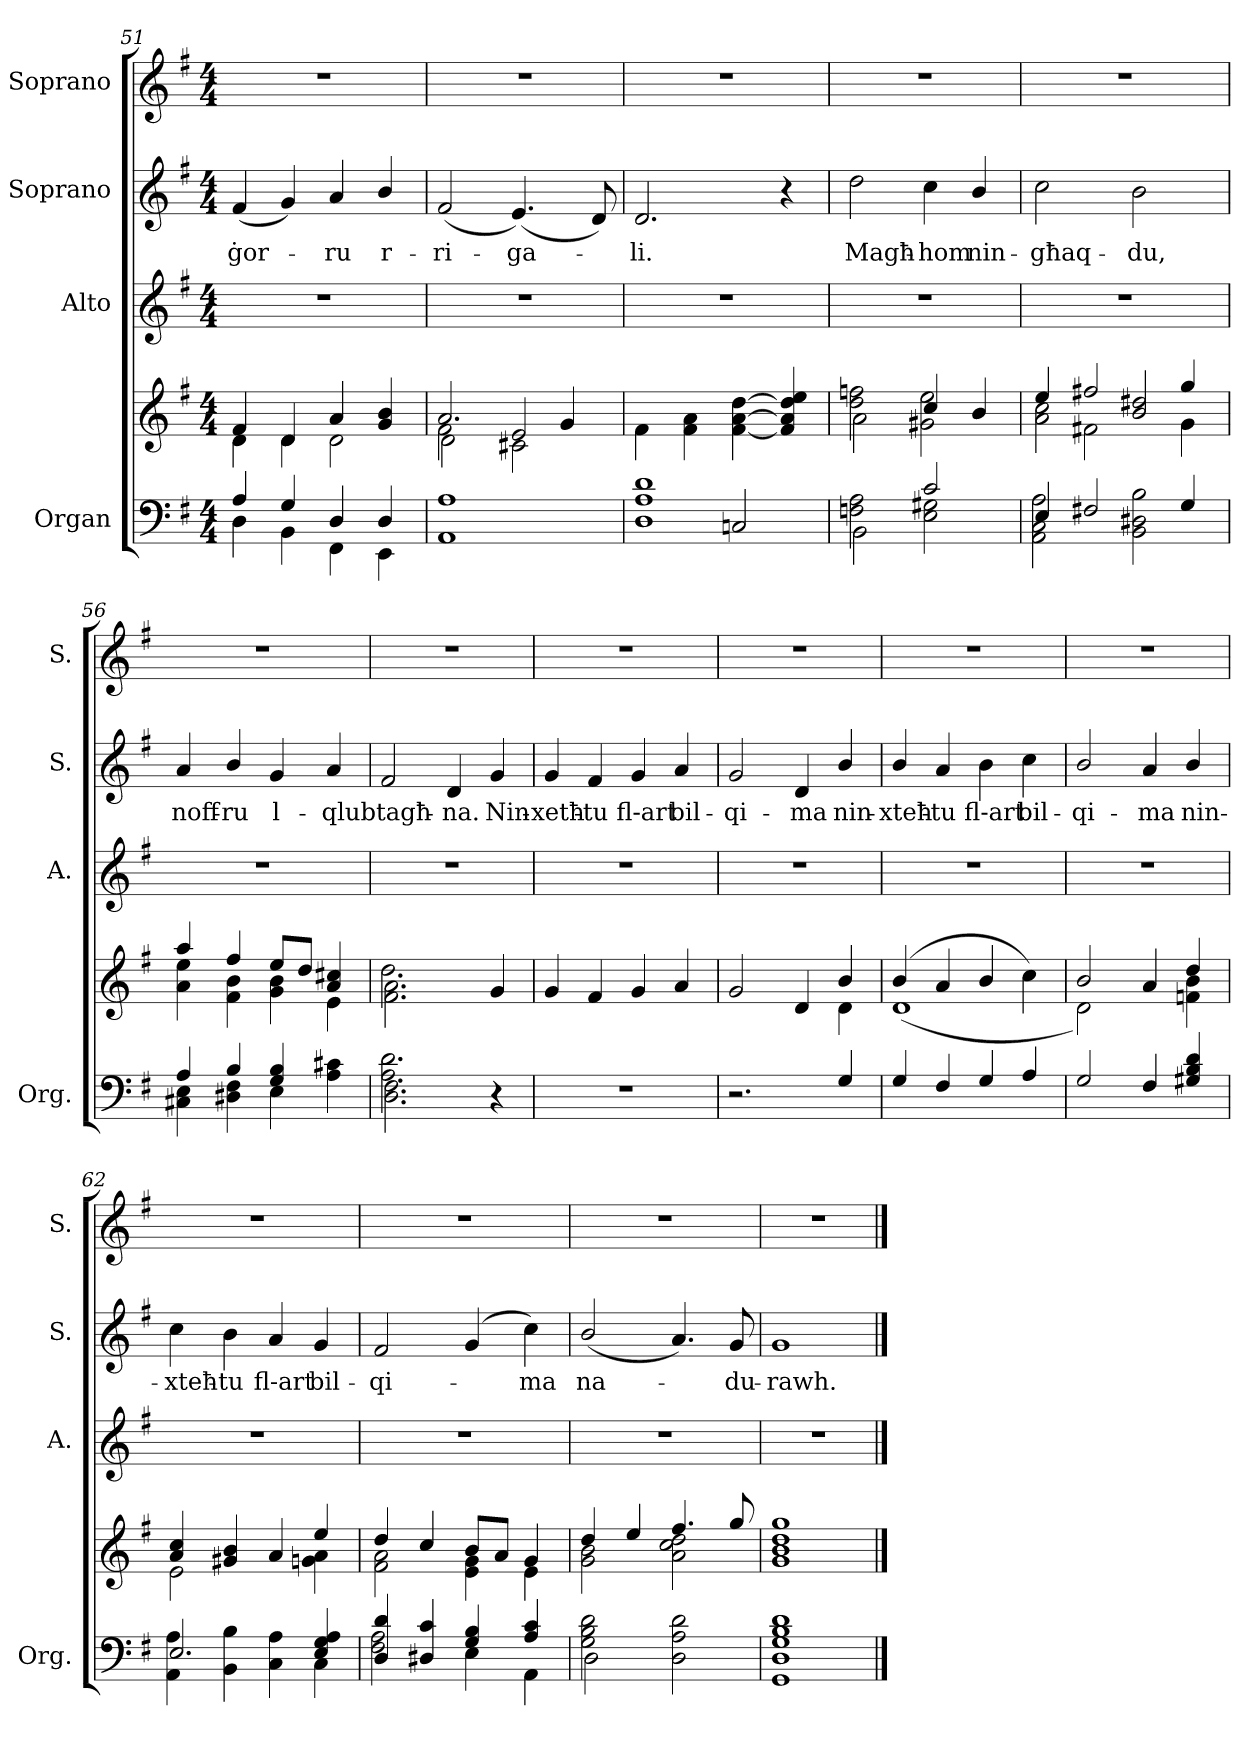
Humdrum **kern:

**kern	**kern	**kern	**kern	**text	**kern
*part4	*part4	*part3	*part2	*part2	*part1
*staff5	*staff4	*staff3	*staff2	*staff2	*staff1
*I"Organ	*	*I"Alto	*I"Soprano	*	*I"Soprano
*I'Org.	*	*I'A.	*I'S.	*	*I'S.
*clefF4	*clefG2	*clefG2	*clefG2	*	*clefG2
*k[f#]	*k[f#]	*k[f#]	*k[f#]	*	*k[f#]
*G:	*G:	*G:	*G:	*	*G:
*M4/4	*M4/4	*M4/4	*M4/4	*	*M4/4
=51	=51	=51	=51	=51	=51
*^	*^	*	*	*	*
4A/	4D\	4f#/	4d\	1r	(<4f#/	-ġor-	1r
4G/	4BB\	4d/	4d\	.	4g/)	.	.
4D/	4FF#\	4a/	2d\	.	4a/	-ru	.
4D/	4EE\	4g/ 4b/	.	.	4b/	r-	.
*v	*v	*	*	*	*	*	*
!!LO:LB:g=z
=52	=52	=52	=52	=52	=52	=52
*	*	*^	*	*	*	*
1AA 1A	2.a/	2f#\	2d\	1r	(<2f#/	-ri-	1r
.	.	2e/	2c#X\	.	(<4.e/)	-ga-	.
.	4g/	.	.	.	.	.	.
.	.	.	.	.	8d/)	.	.
*	*v	*v	*v	*	*	*	*
=53	=53	=53	=53	=53	=53
*^	*	*	*	*	*
1D 1A 1d	2ryy	4f#\	1r	2.d/	-li.	1r
.	.	4f#\ 4a\	.	.	.	.
.	2Cn/	[<4f#\ [>4a\ [>4dd\	.	.	.	.
.	.	4f#/] 4a/] 4dd/] 4ee/	.	4r	.	.
=54	=54	=54	=54	=54	=54	=54
*	*	*^	*	*	*	*
2Fn\ 2A\	2BB\	2dd\ 2ffn\	2a\	1r	2dd\	Magħ-	1r
2c/	2E\ 2G#X\	4cc/	2g#X\ 2ee\	.	4cc\	-hom	.
.	.	4b/	.	.	4b/	nin-	.
=55	=55	=55	=55	=55	=55	=55	=55
*	*	*	*^	*	*	*	*
4E/	2AA\ 2C\ 2A\	4ee/	4ryy	2a\ 2cc\	1r	2cc\	-għaq-	1r
2F#X/	.	2ff#X/	2f#X\	.	.	.	.	.
.	2BB\ 2D#X\ 2B\	.	.	2b/ 2dd#X/	.	2b\	-du,	.
4G/	.	4gg/	4g\	.	.	.	.	.
*	*	*	*v	*v	*	*	*	*
=56	=56	=56	=56	=56	=56	=56	=56
4A/	4C#X\ 4E\	4aa/	4a\ 4ee\	1r	4a/	noff-	1r
4B/	4D#X\ 4F#\	4ff#/	4f#\ 4b\	.	4b/	-ru	.
4G/ 4B/	4E\	8ee/L	4g\ 4b\	.	4g/	l-	.
.	.	8dd/J	.	.	.	.	.
4A\ 4c#X\	4ryy	4a/ 4cc#X/	4e\	.	4a/	-qlub	.
=57	=57	=57	=57	=57	=57	=57	=57
2.A\ 2.d\	2.D\ 2.F#\	2.dd\	2.f#\ 2.a\	1r	2f#/	tagħ-	1r
.	.	.	.	.	4d/	-na.	.
4r	4ryy	4g/	4ryy	.	4g/	Nin-	.
*v	*v	*	*	*	*	*	*
*	*v	*v	*	*	*	*
=58	=58	=58	=58	=58	=58
1r	4g/	1r	4g/	-xetħ-	1r
.	4f#/	.	4f#/	-tu	.
.	4g/	.	4g/	fl-art	.
.	4a/	.	4a/	bil-	.
!!LO:PB:g=z
=59	=59	=59	=59	=59	=59
*	*^	*	*	*	*
2.r	2g/	2.ryy	1r	2g/	-qi-	1r
.	4d/	.	.	4d/	-ma	.
4G/	4b/	4d\	.	4b/	nin-	.
=60	=60	=60	=60	=60	=60	=60
4G/	(>4b/	(<1d	1r	4b/	-xteħ-	1r
4F#/	4a/	.	.	4a/	-tu	.
4G/	4b/	.	.	4b\	fl-art	.
4A/	4cc\)	.	.	4cc\	bil-	.
=61	=61	=61	=61	=61	=61	=61
2G/	2b/	2d\)	1r	2b/	-qi-	1r
4F#/	4a/	4ryy	.	4a/	-ma	.
4G#X/ 4B/ 4d/	4dd/	4fn\ 4b\	.	4b/	nin-	.
=62	=62	=62	=62	=62	=62	=62
*^	*	*	*	*	*	*
2.E/	4AA\ 4A\	4a/ 4cc/	2e\	1r	4cc\	-xteħ-	1r
.	4BB\ 4B\	4g#X/ 4b/	.	.	4b\	-tu	.
.	4C\ 4A\	4a/	4ryy	.	4a/	fl-art	.
4E/ 4G/ 4A/	4C\	4ee/	4gn\ 4a\	.	4g/	bil-	.
=63	=63	=63	=63	=63	=63	=63	=63
4D/ 4d/	2F#\ 2A\	4dd/	2f#\ 2a\	1r	2f#/	-qi-	1r
4D#X/ 4c/	.	4cc/	.	.	.	.	.
4G/ 4B/	4E\	8b/L	4e\ 4g\	.	(<4g/	.	.
.	.	8a/J	.	.	.	.	.
4A/ 4c/	4AA\	4g/	4e\	.	4cc\)	-ma	.
=64	=64	=64	=64	=64	=64	=64	=64
2G\ 2B\ 2d\	2D\	4dd/	2g\ 2b\	1r	(<2b/	na-	1r
.	.	4ee/	.	.	.	.	.
2D\ 2A\ 2d\	2ryy	4.ff#/	2a\ 2cc\ 2dd\	.	4.a/)	.	.
.	.	8gg/	.	.	8g/	-du-	.
*v	*v	*	*	*	*	*	*
*	*v	*v	*	*	*	*
=65	=65	=65	=65	=65	=65
1GG 1D 1G 1B 1d	1g 1b 1dd 1gg	1r	1g	-rawh.	1r
==	==	==	==	==	==
*-	*-	*-	*-	*-	*-
